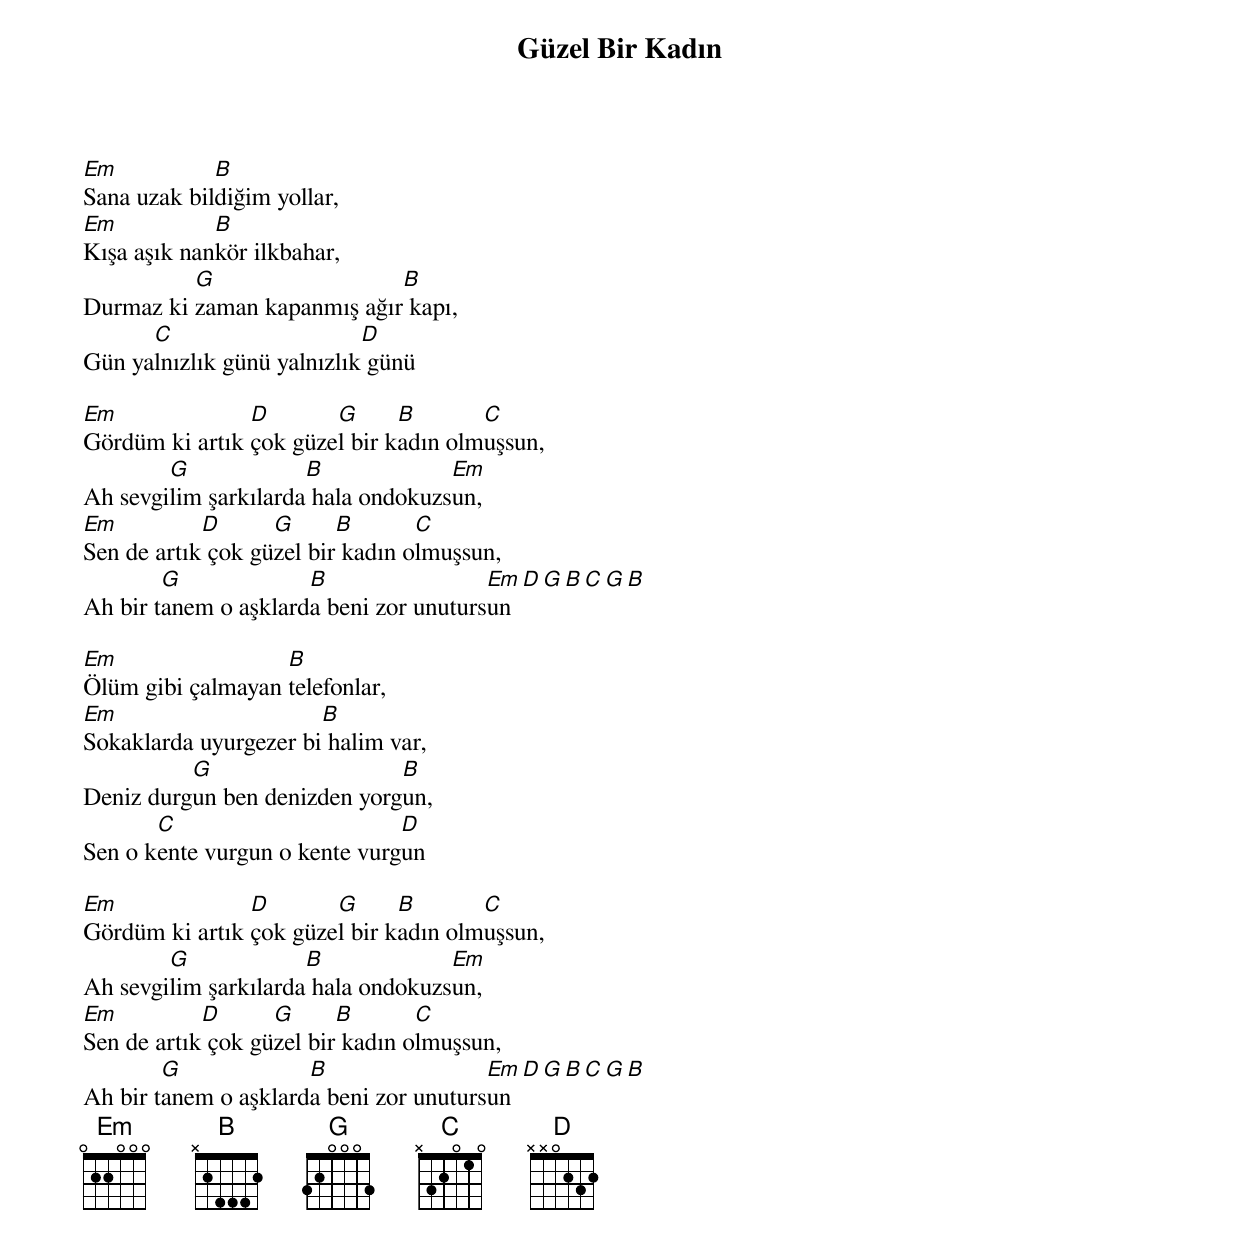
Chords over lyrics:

{title: Güzel Bir Kadın}
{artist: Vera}

Em           B
Sana uzak bildiğim yollar,
Em           B
Kışa aşık nankör ilkbahar,
          G                  B
Durmaz ki zaman kapanmış ağır kapı,
      C                     D
Gün yalnızlık günü yalnızlık günü

Em              D       G      B       C
Gördüm ki artık çok güzel bir kadın olmuşsun,
        G             B             Em
Ah sevgilim şarkılarda hala ondokuzsun,
Em          D      G      B       C
Sen de artık çok güzel bir kadın olmuşsun,
        G             B                 Em  D G B C G B
Ah bir tanem o aşklarda beni zor unutursun

Em                 B
Ölüm gibi çalmayan telefonlar,
Em                     B
Sokaklarda uyurgezer bi halim var,
          G                   B
Deniz durgun ben denizden yorgun,
       C                       D
Sen o kente vurgun o kente vurgun

Em              D       G      B       C
Gördüm ki artık çok güzel bir kadın olmuşsun,
        G             B             Em
Ah sevgilim şarkılarda hala ondokuzsun,
Em          D      G      B       C
Sen de artık çok güzel bir kadın olmuşsun,
        G             B                 Em  D G B C G B
Ah bir tanem o aşklarda beni zor unutursun
